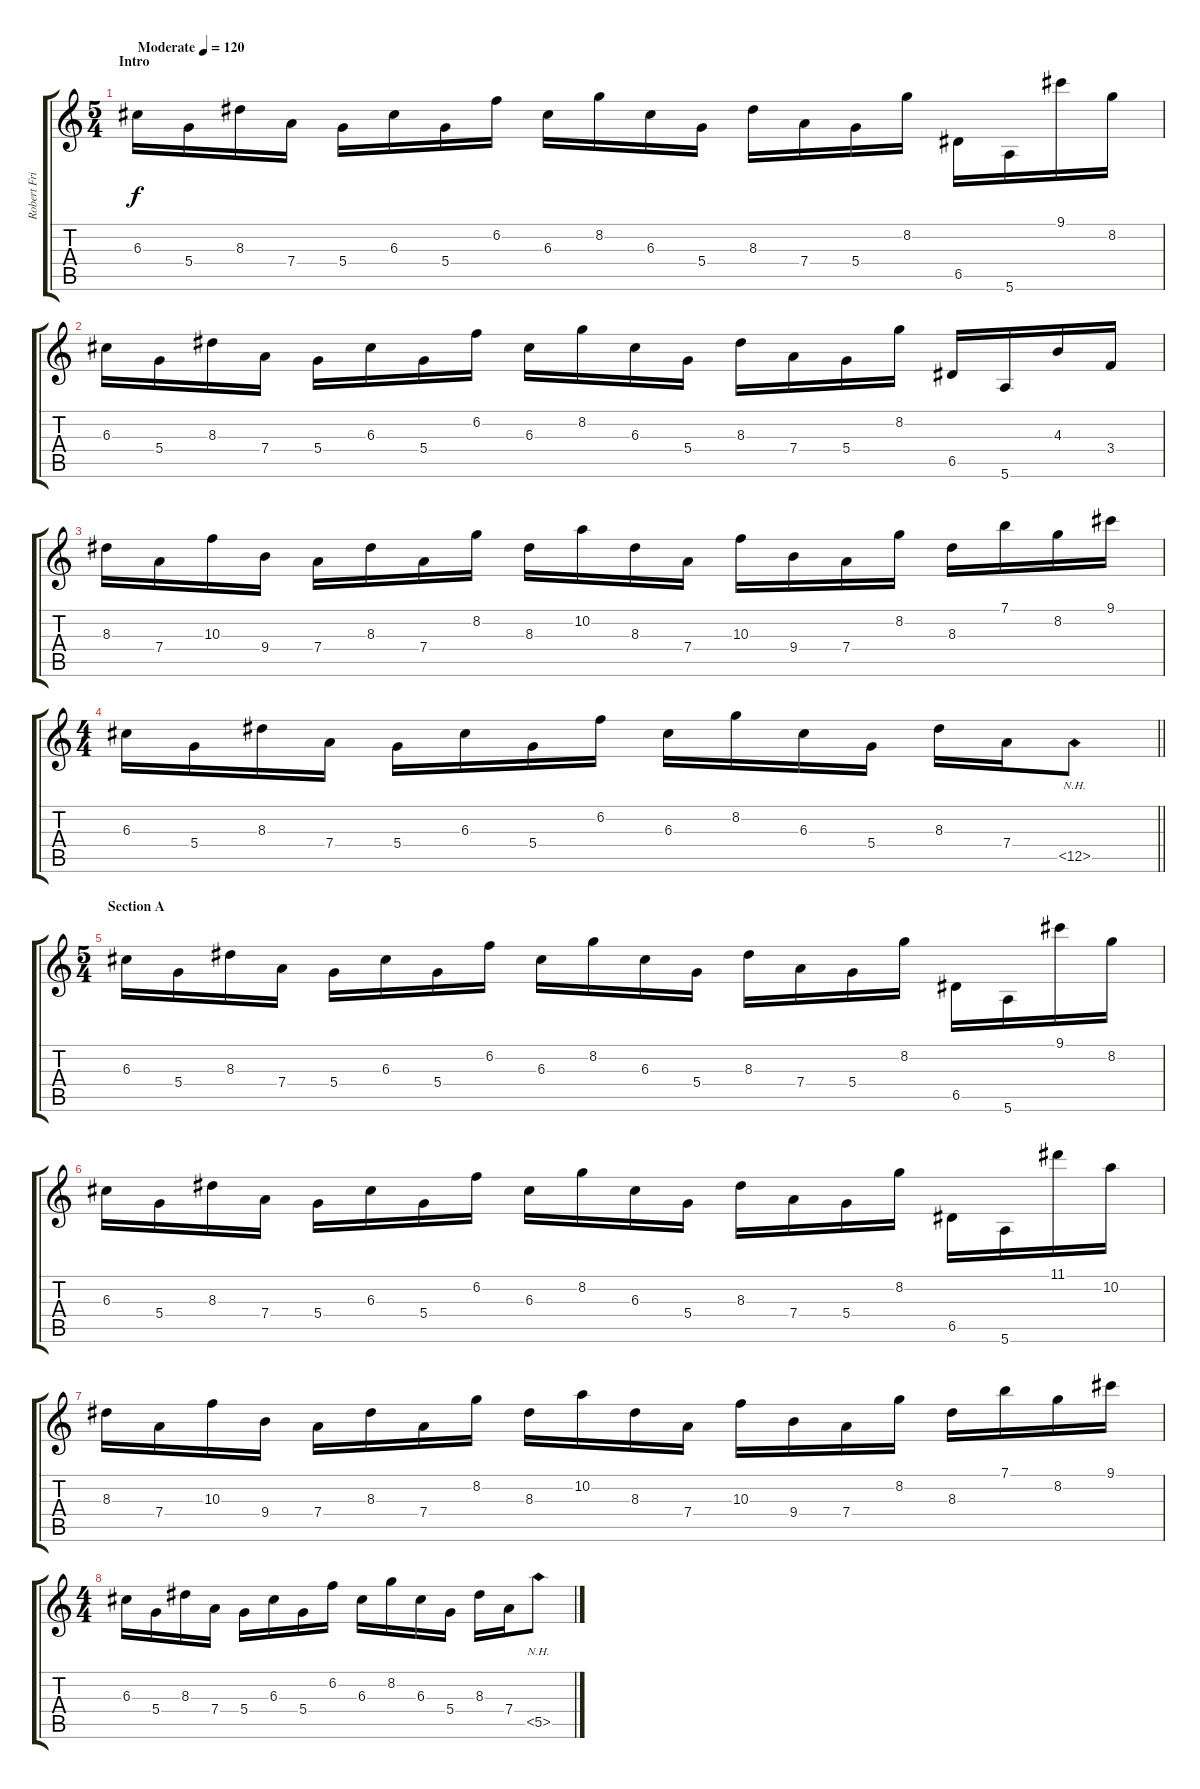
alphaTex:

\track ("Robert Fripp" "Robert Fri") {instrument electricguitarclean}
\staff {score tabs}
\tuning (E4 B3 G3 D3 A2 E2) {hide}
\ts (5 4)
\section ("" "Intro")
\tempo (120 "Moderate")
\clef g2
\ks c
6.3.16{dy f volume 0 instrument electricguitarclean} 5.4.16{volume 8} 8.3.16 7.4.16 5.4.16 6.3.16 5.4.16 6.2.16 6.3.16 8.2.16 6.3.16 5.4.16 8.3.16 7.4.16 5.4.16 8.2.16 6.5.16 5.6.16 9.1.16 8.2.16 |
6.3.16 5.4.16 8.3.16 7.4.16 5.4.16 6.3.16 5.4.16 6.2.16 6.3.16 8.2.16 6.3.16 5.4.16 8.3.16 7.4.16 5.4.16 8.2.16 6.5.16 5.6.16 4.3.16 3.4.16 |
8.3.16 7.4.16 10.3.16 9.4.16 7.4.16 8.3.16 7.4.16 8.2.16 8.3.16 10.2.16 8.3.16 7.4.16 10.3.16 9.4.16 7.4.16 8.2.16 8.3.16 7.1.16 8.2.16 9.1.16 |
\ts (4 4)
\barLineRight lightlight
6.3.16 5.4.16 8.3.16 7.4.16 5.4.16 6.3.16 5.4.16{volume 16} 6.2.16 6.3.16 8.2.16 6.3.16 5.4.16 8.3.16 7.4.16 6.5{nh}.8 |
\ts (5 4)
\section ("" "Section A")
6.3.16 5.4.16 8.3.16 7.4.16 5.4.16 6.3.16 5.4.16 6.2.16 6.3.16 8.2.16 6.3.16 5.4.16 8.3.16 7.4.16 5.4.16 8.2.16 6.5.16 5.6.16 9.1.16 8.2.16 |
6.3.16 5.4.16 8.3.16 7.4.16 5.4.16 6.3.16 5.4.16 6.2.16 6.3.16 8.2.16 6.3.16 5.4.16 8.3.16 7.4.16 5.4.16 8.2.16 6.5.16 5.6.16 11.1.16 10.2.16 |
8.3.16 7.4.16 10.3.16 9.4.16 7.4.16 8.3.16 7.4.16 8.2.16 8.3.16 10.2.16 8.3.16 7.4.16 10.3.16 9.4.16 7.4.16 8.2.16 8.3.16 7.1.16 8.2.16 9.1.16 |
\ts (4 4)
6.3.16 5.4.16 8.3.16 7.4.16 5.4.16 6.3.16 5.4.16 6.2.16 6.3.16 8.2.16 6.3.16 5.4.16 8.3.16 7.4.16 5.5{nh}.8
